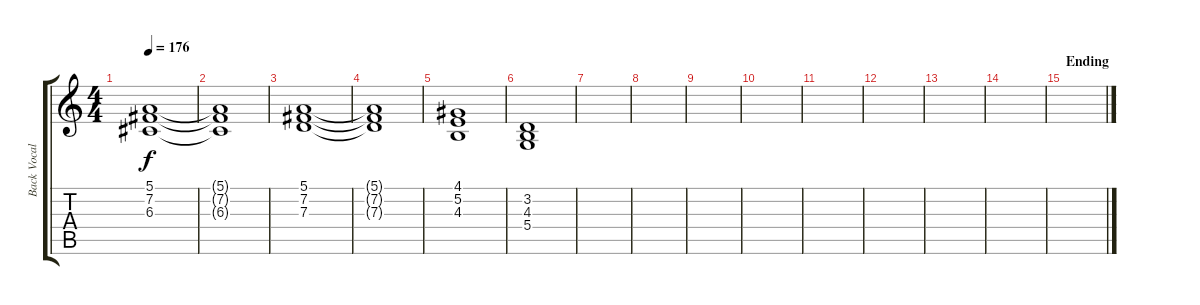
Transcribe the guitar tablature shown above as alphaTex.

\track ("Back Vocals" "Back Vocal") {instrument voiceoohs}
\staff {score tabs}
\tuning (E4 B3 G3 D3 A2 E2) {hide}
\ts (4 4)
\tempo 176
\clef g2
\ks c
(5.1 7.2 6.3).1{dy f} |
(5.1{t} 7.2{t} 6.3{t}).1 |
(5.1 7.2 7.3).1 |
(5.1{t} 7.2{t} 7.3{t}).1 |
(4.1 5.2 4.3).1 |
(3.2 4.3 5.4).1 |
|
|
|
|
|
|
|
|
\section ("" "Ending")
